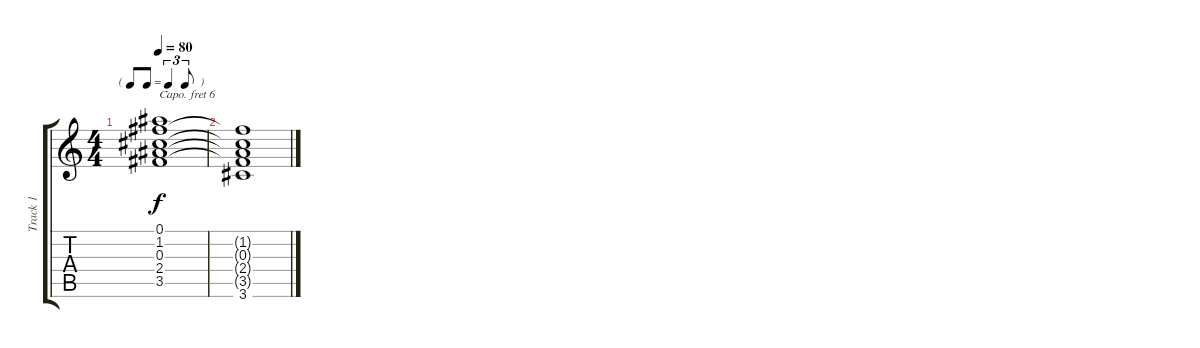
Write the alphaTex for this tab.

\track ("Track 1" "Track 1") {instrument acousticguitarsteel}
\staff {score tabs}
\capo 6
\tuning (E4 B3 G3 D3 A2 E2) {hide}
\ts (4 4)
\tf triplet8th
\tempo 80
\clef g2
\ks c
(0.1 1.2 0.3 2.4 3.5).1{dy f} |
(1.2{t} 0.3{t} 2.4{t} 3.5{t} 3.6{t}).1
